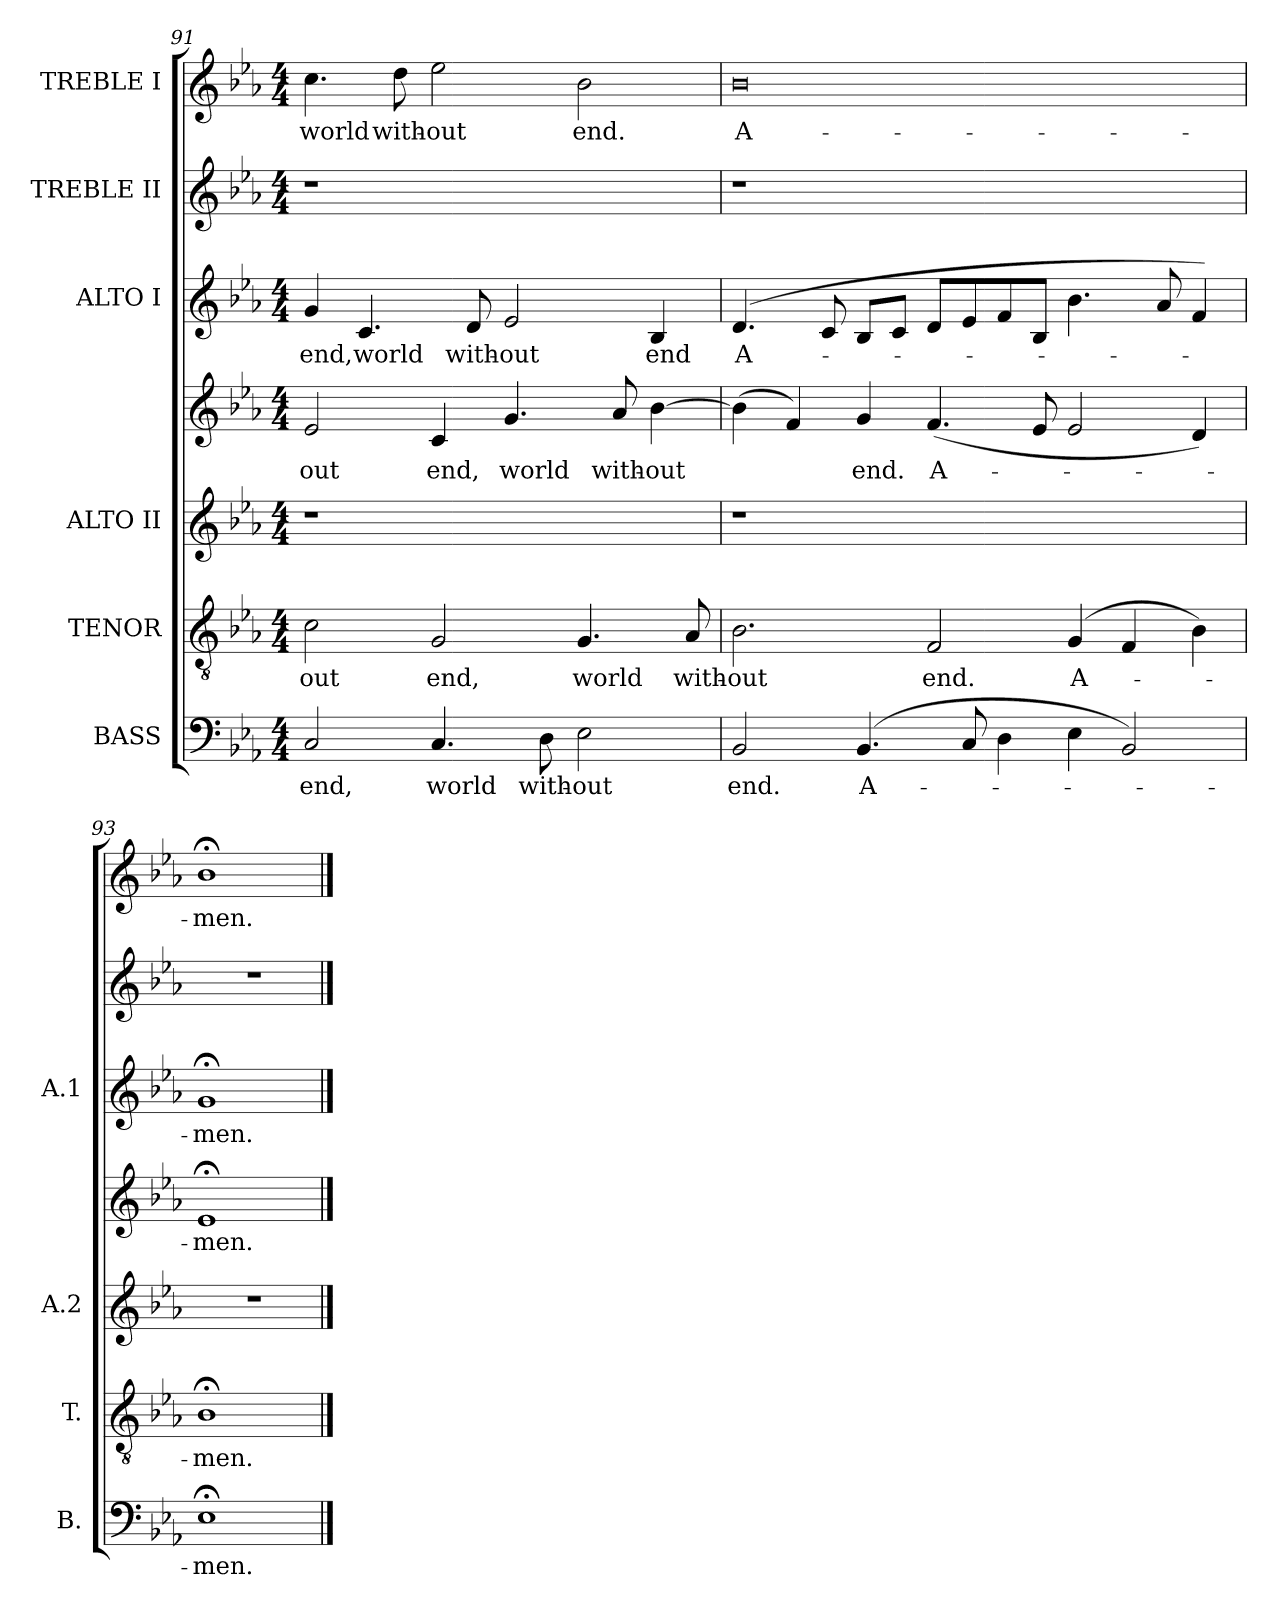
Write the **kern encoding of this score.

**kern	**text	**kern	**text	**kern	**kern	**text	**kern	**text	**kern	**kern	**text
*part6	*part6	*part5	*part5	*part4	*part4	*part4	*part3	*part3	*part2	*part1	*part1
*staff7	*staff7	*staff6	*staff6	*staff5	*staff4	*staff4	*staff3	*staff3	*staff2	*staff1	*staff1
*I"BASS	*	*I"TENOR	*	*I"ALTO II	*	*	*I"ALTO I	*	*I"TREBLE II	*I"TREBLE I	*
*I'B.	*	*I'T.	*	*I'A.2	*	*	*I'A.1	*	*	*	*
!!LO:LB:g=z
*clefF4	*	*clefGv2	*	*clefG2	*clefG2	*	*clefG2	*	*clefG2	*clefG2	*
*	*	*ITrd7c12	*	*	*	*	*	*	*	*	*
*k[b-e-a-]	*	*k[b-e-a-]	*	*k[b-e-a-]	*k[b-e-a-]	*	*k[b-e-a-]	*	*k[b-e-a-]	*k[b-e-a-]	*
*E-:	*	*E-:	*	*E-:	*E-:	*	*E-:	*	*E-:	*E-:	*
*M4/4	*	*M4/4	*	*M4/4	*M4/4	*	*M4/4	*	*M4/4	*M4/4	*
=91	=91	=91	=91	=91	=91	=91	=91	=91	=91	=91	=91
!	!LO:LY:b:color=#000000	!	!	!	!	!	!	!	!	!	!
!	!	!	!LO:LY:b:color=#000000	!LO:N:vis=1	!	!	!	!	!	!	!
!	!	!	!	!	!	!LO:LY:b:color=#000000	!	!	!	!	!
!	!	!	!	!	!	!	!	!LO:LY:b:color=#000000	!LO:N:vis=1	!	!
!	!	!	!	!	!	!	!	!	!	!	!LO:LY:b:color=#000000
2Ci/	end,	2Ci\	-out	1.r	2e-i/	-out	4gi/	end,	1r	4.cci\	world
!	!	!	!	!	!	!	!	!LO:LY:b:color=#000000	!	!	!
.	.	.	.	.	.	.	4.ci/	world	.	.	.
!	!	!	!	!	!	!	!	!	!	!	!LO:LY:b:color=#000000
.	.	.	.	.	.	.	.	.	.	8ddi\	with-
!	!LO:LY:b:color=#000000	!	!	!	!	!	!	!	!	!	!
!	!	!	!LO:LY:b:color=#000000	!	!	!	!	!	!	!	!
!	!	!	!	!	!	!LO:LY:b:color=#000000	!	!	!	!	!
!	!	!	!	!	!	!	!	!	!	!	!LO:LY:b:color=#000000
4.Ci/	world	2GGi/	end,	.	4ci/	end,	.	.	.	2ee-i\	-out
!	!	!	!	!	!	!	!	!LO:LY:b:color=#000000	!	!	!
.	.	.	.	.	.	.	8di/	with-	.	.	.
!	!	!	!	!	!	!LO:LY:b:color=#000000	!	!	!	!	!
!	!	!	!	!	!	!	!	!LO:LY:b:color=#000000	!	!	!
.	.	.	.	.	4.gi/	world	2e-i/	-out	.	.	.
!	!LO:LY:b:color=#000000	!	!	!	!	!	!	!	!	!	!
8Di\	with-	.	.	.	.	.	.	.	.	.	.
!	!LO:LY:b:color=#000000	!	!	!	!	!	!	!	!	!	!
!	!	!	!LO:LY:b:color=#000000	!	!	!	!	!	!	!	!
!	!	!	!	!	!	!	!	!	!	!	!LO:LY:b:color=#000000
2E-i\	-out	4.GGi/	world	.	.	.	.	.	2ryy	2b-i\	end.
!	!	!	!	!	!	!LO:LY:b:color=#000000	!	!	!	!	!
.	.	.	.	.	8a-i/	with-	.	.	.	.	.
!	!	!	!	!	!	!LO:LY:b:color=#000000	!	!	!	!	!
!	!	!	!	!	!	!	!	!LO:LY:b:color=#000000	!	!	!
.	.	.	.	.	[4b-i\	-out	4B-i/	end	.	.	.
!	!	!	!LO:LY:b:color=#000000	!	!	!	!	!	!	!	!
.	.	8AA-i/	with-	.	.	.	.	.	.	.	.
=92	=92	=92	=92	=92	=92	=92	=92	=92	=92	=92	=92
!	!LO:LY:b:color=#000000	!	!	!	!	!	!	!	!	!	!
!	!	!	!LO:LY:b:color=#000000	!LO:N:vis=1	!	!	!	!	!	!	!
!	!	!	!	!	!	!	!	!LO:LY:b:color=#000000	!LO:N:vis=1	!	!
!	!	!	!	!	!	!	!	!	!	!	!LO:LY:b:color=#000000
2BB-i/	end.	2.BB-i\	-out	0r	(4b-i\]	.	(4.di/	A-	1r	0b-i	A-
.	.	.	.	.	4fi/)	.	.	.	.	.	.
.	.	.	.	.	.	.	8ci/	.	.	.	.
!	!LO:LY:b:color=#000000	!	!	!	!	!	!	!	!	!	!
!	!	!	!	!	!	!LO:LY:b:color=#000000	!	!	!	!	!
(4.BB-i/	A-	.	.	.	4gi/	end.	8B-i/L	.	.	.	.
.	.	.	.	.	.	.	8ci/J	.	.	.	.
!	!	!	!LO:LY:b:color=#000000	!	!	!	!	!	!	!	!
!	!	!	!	!	!	!LO:LY:b:color=#000000	!	!	!	!	!
.	.	2FFi/	end.	.	(4.fi/	A-	8di/L	.	.	.	.
8Ci/	.	.	.	.	.	.	8e-i/	.	.	.	.
4Di\	.	.	.	.	.	.	8fi/	.	1ryy	.	.
.	.	.	.	.	8e-i/	.	8B-i/J	.	.	.	.
!	!	!	!LO:LY:b:color=#000000	!	!	!	!	!	!	!	!
4E-i\	.	(4GGi/	A-	.	2e-i/	.	4.b-i\	.	.	.	.
2BB-i/)	.	4FFi/	.	.	.	.	.	.	.	.	.
.	.	.	.	.	.	.	8a-i/	.	.	.	.
.	.	4BB-i\)	.	.	4di/)	.	4fi/)	.	.	.	.
=93	=93	=93	=93	=93	=93	=93	=93	=93	=93	=93	=93
!	!LO:LY:b:color=#000000	!	!	!	!	!	!	!	!	!	!
!	!	!	!LO:LY:b:color=#000000	!	!	!	!	!	!	!	!
!	!	!	!	!	!	!LO:LY:b:color=#000000	!	!	!	!	!
!	!	!	!	!	!	!	!	!LO:LY:b:color=#000000	!	!	!
!	!	!	!	!	!	!	!	!	!	!	!LO:LY:b:color=#000000
1E-;i	-men.	1BB-;i	-men.	1r	1e-;i	-men.	1g;i	-men.	1r	1b-;i	-men.
==	==	==	==	==	==	==	==	==	==	==	==
*-	*-	*-	*-	*-	*-	*-	*-	*-	*-	*-	*-
